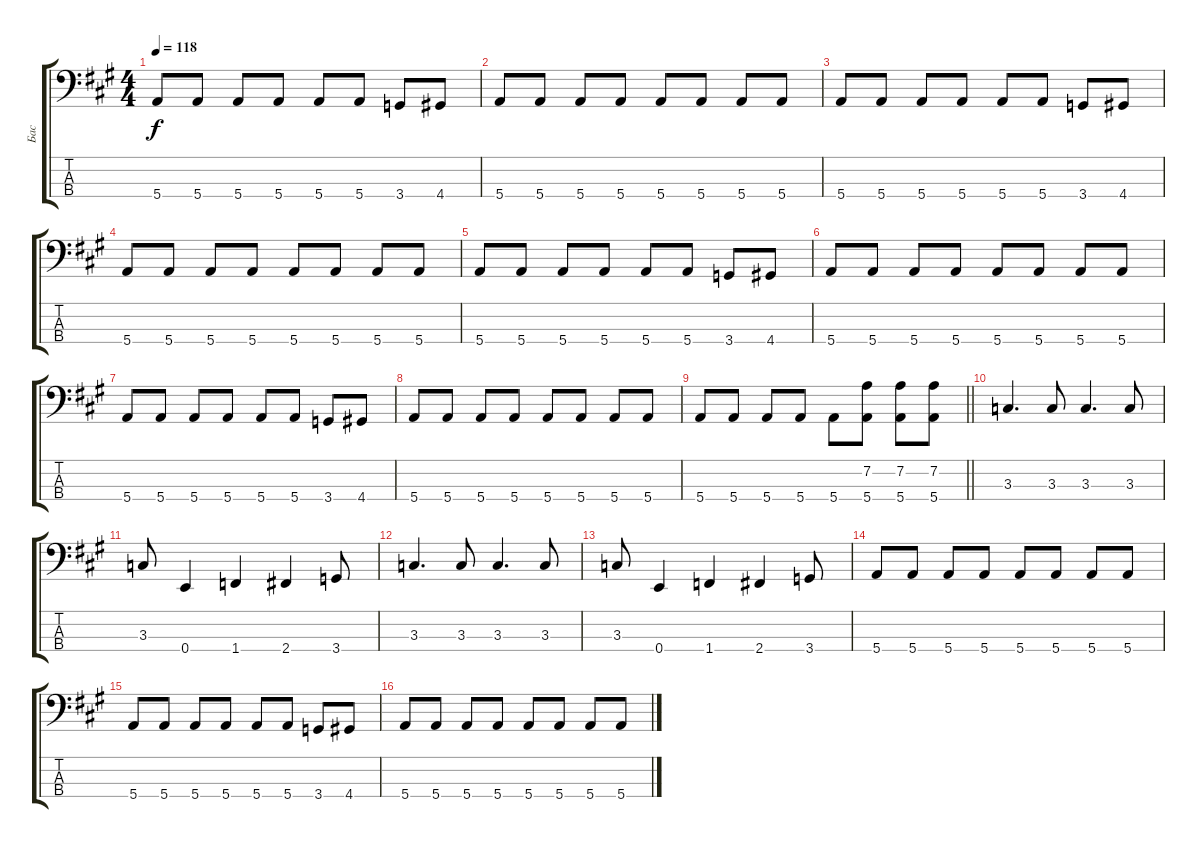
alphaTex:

\track ("Бас" "Бас") {instrument electricbassfinger}
\staff {score tabs}
\tuning (G2 D2 A1 E1) {hide}
\ts (4 4)
\tempo 118
\clef f4
\ks a
5.4.8{dy f} 5.4.8 5.4.8 5.4.8 5.4.8 5.4.8 3.4.8 4.4.8 |
5.4.8 5.4.8 5.4.8 5.4.8 5.4.8 5.4.8 5.4.8 5.4.8 |
5.4.8 5.4.8 5.4.8 5.4.8 5.4.8 5.4.8 3.4.8 4.4.8 |
5.4.8 5.4.8 5.4.8 5.4.8 5.4.8 5.4.8 5.4.8 5.4.8 |
5.4.8 5.4.8 5.4.8 5.4.8 5.4.8 5.4.8 3.4.8 4.4.8 |
5.4.8 5.4.8 5.4.8 5.4.8 5.4.8 5.4.8 5.4.8 5.4.8 |
5.4.8 5.4.8 5.4.8 5.4.8 5.4.8 5.4.8 3.4.8 4.4.8 |
5.4.8 5.4.8 5.4.8 5.4.8 5.4.8 5.4.8 5.4.8 5.4.8 |
\barLineRight lightlight
5.4.8 5.4.8 5.4.8 5.4.8 5.4.8 (7.2 5.4).8 (7.2 5.4).8 (7.2 5.4).8 |
3.3.4{d} 3.3.8 3.3.4{d} 3.3.8 |
3.3.8 0.4.4 1.4.4 2.4.4 3.4.8 |
3.3.4{d} 3.3.8 3.3.4{d} 3.3.8 |
3.3.8 0.4.4 1.4.4 2.4.4 3.4.8 |
5.4.8 5.4.8 5.4.8 5.4.8 5.4.8 5.4.8 5.4.8 5.4.8 |
5.4.8 5.4.8 5.4.8 5.4.8 5.4.8 5.4.8 3.4.8 4.4.8 |
5.4.8 5.4.8 5.4.8 5.4.8 5.4.8 5.4.8 5.4.8 5.4.8
